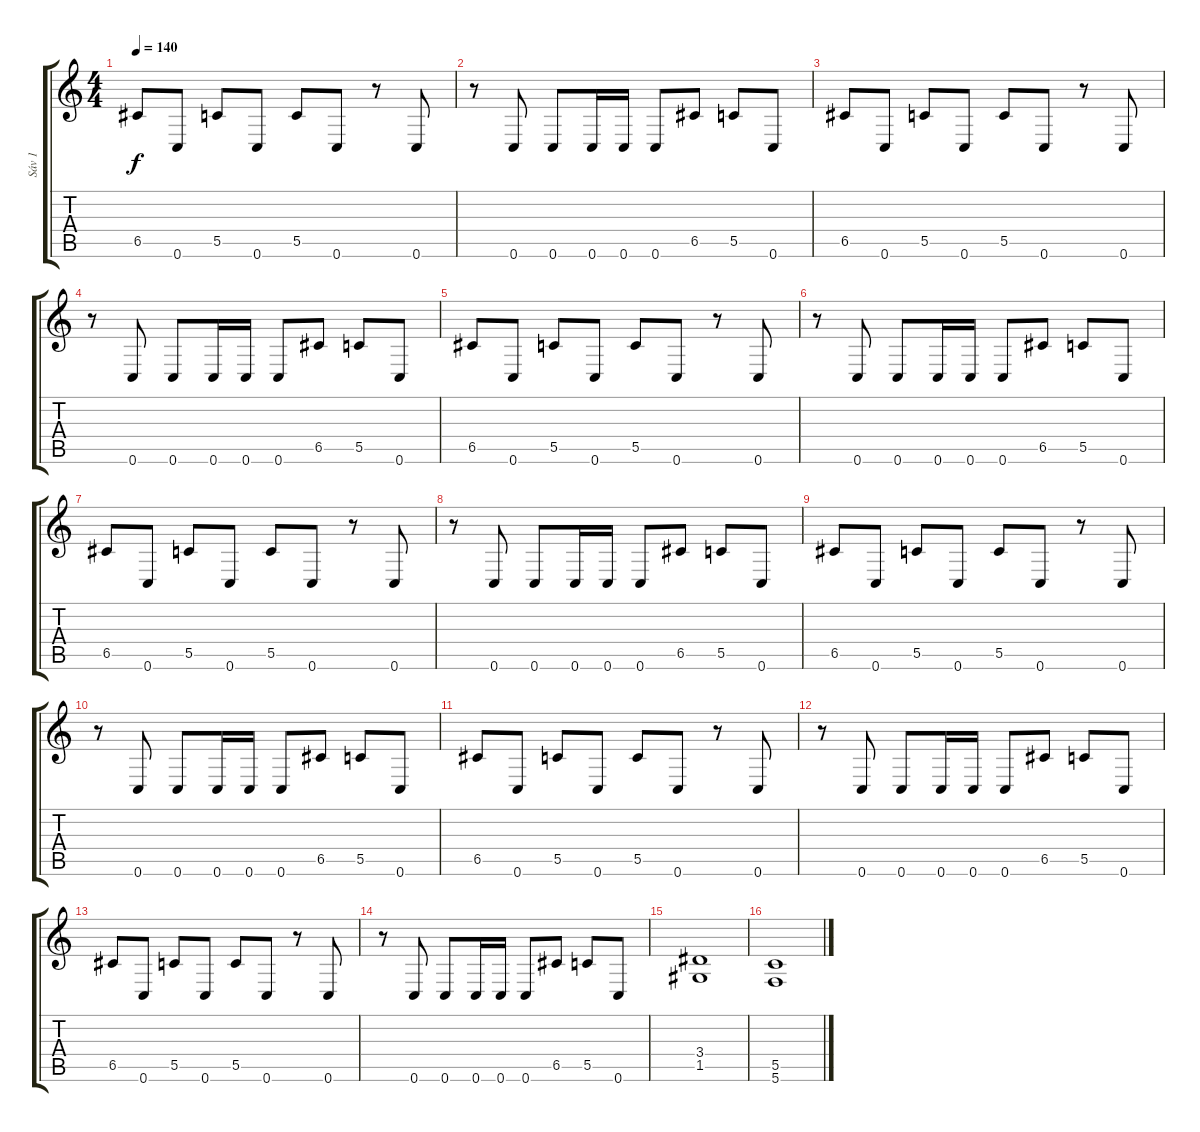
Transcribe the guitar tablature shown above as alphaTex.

\track ("Sáv 1" "Sáv 1") {instrument distortionguitar}
\staff {score tabs}
\tuning (D4 A3 F3 C3 G2 C2) {hide}
\ts (4 4)
\tempo 140
\clef g2
\ks c
6.5.8{dy f} 0.6.8 5.5.8 0.6.8 5.5.8 0.6.8 r.8 0.6.8 |
r.8 0.6.8 0.6.8 0.6.16 0.6.16 0.6.8 6.5.8 5.5.8 0.6.8 |
6.5.8 0.6.8 5.5.8 0.6.8 5.5.8 0.6.8 r.8 0.6.8 |
r.8 0.6.8 0.6.8 0.6.16 0.6.16 0.6.8 6.5.8 5.5.8 0.6.8 |
6.5.8 0.6.8 5.5.8 0.6.8 5.5.8 0.6.8 r.8 0.6.8 |
r.8 0.6.8 0.6.8 0.6.16 0.6.16 0.6.8 6.5.8 5.5.8 0.6.8 |
6.5.8 0.6.8 5.5.8 0.6.8 5.5.8 0.6.8 r.8 0.6.8 |
r.8 0.6.8 0.6.8 0.6.16 0.6.16 0.6.8 6.5.8 5.5.8 0.6.8 |
6.5.8 0.6.8 5.5.8 0.6.8 5.5.8 0.6.8 r.8 0.6.8 |
r.8 0.6.8 0.6.8 0.6.16 0.6.16 0.6.8 6.5.8 5.5.8 0.6.8 |
6.5.8 0.6.8 5.5.8 0.6.8 5.5.8 0.6.8 r.8 0.6.8 |
r.8 0.6.8 0.6.8 0.6.16 0.6.16 0.6.8 6.5.8 5.5.8 0.6.8 |
6.5.8 0.6.8 5.5.8 0.6.8 5.5.8 0.6.8 r.8 0.6.8 |
r.8 0.6.8 0.6.8 0.6.16 0.6.16 0.6.8 6.5.8 5.5.8 0.6.8 |
(3.4 1.5).1 |
(5.5 5.6).1
